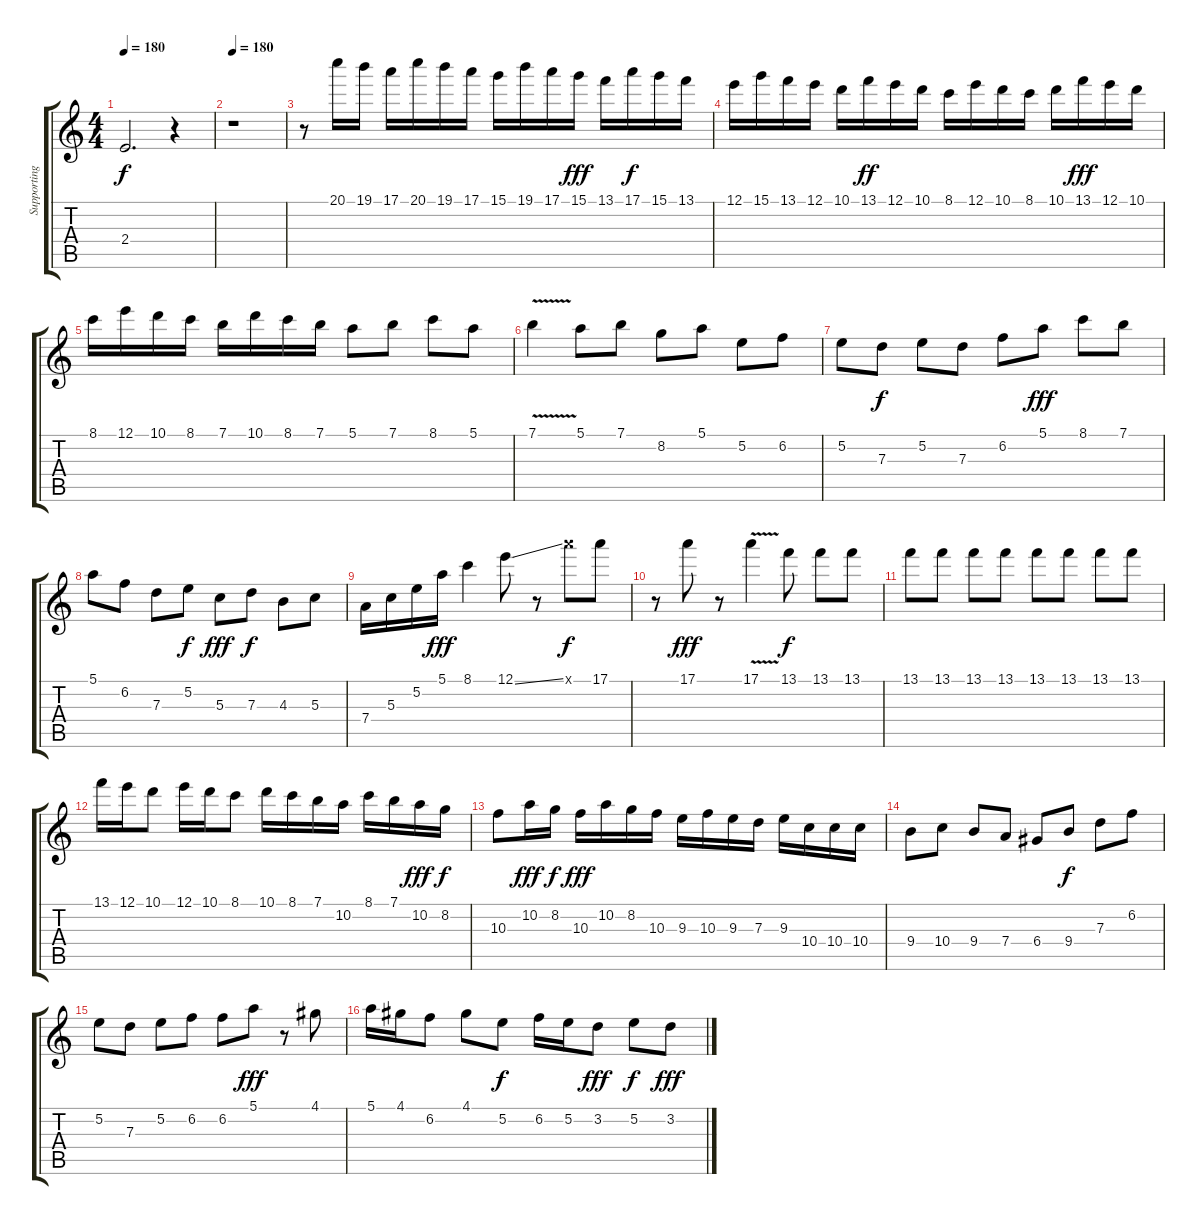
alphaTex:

\track ("Supporting Track" "Supporting") {instrument acousticguitarsteel}
\staff {score tabs}
\tuning (E4 B3 G3 D3 A2 E2) {hide}
\ts (4 4)
\tempo 180
\clef g2
\ks c
2.4{t}.2{d dy f} r.4 |
\tempo 180
r.1 |
r.8 20.1.16 19.1.16 17.1.16 20.1.16 19.1.16 17.1.16 15.1.16 19.1.16 17.1.16 15.1.16{dy fff} 13.1.16 17.1.16{dy f} 15.1.16 13.1.16 |
12.1.16 15.1.16 13.1.16 12.1.16 10.1.16 13.1.16{dy ff} 12.1.16 10.1.16 8.1.16 12.1.16 10.1.16 8.1.16 10.1.16 13.1.16{dy fff} 12.1.16 10.1.16 |
8.1.16 12.1.16 10.1.16 8.1.16 7.1.16 10.1.16 8.1.16 7.1.16 5.1.8 7.1.8 8.1.8 5.1.8 |
7.1{v}.4 5.1.8 7.1.8 8.2.8 5.1.8 5.2.8 6.2.8 |
5.2.8 7.3.8{dy f} 5.2.8 7.3.8 6.2.8 5.1.8{dy fff} 8.1.8 7.1.8 |
5.1.8 6.2.8 7.3.8 5.2.8{dy f} 5.3.8{dy fff} 7.3.8{dy f} 4.3.8 5.3.8 |
7.4.16 5.3.16 5.2.16 5.1.16{dy fff} 8.1.4 12.1{ss}.8 r.8 17.1{x}.8{dy f} 17.1.8 |
r.8 17.1.8{dy fff} r.8 17.1{v}.4 13.1.8{dy f} 13.1.8 13.1.8 |
13.1.8 13.1.8 13.1.8 13.1.8 13.1.8 13.1.8 13.1.8 13.1.8 |
13.1.16 12.1.16 10.1.8 12.1.16 10.1.16 8.1.8 10.1.16 8.1.16 7.1.16 10.2.16 8.1.16 7.1.16 10.2.16{dy fff} 8.2.16{dy f} |
10.3.8 10.2.16{dy fff} 8.2.16{dy f} 10.3.16{dy fff} 10.2.16 8.2.16 10.3.16 9.3.16 10.3.16 9.3.16 7.3.16 9.3.16 10.4.16 10.4.16 10.4.16 |
9.4.8 10.4.8 9.4.8 7.4.8 6.4.8 9.4.8{dy f} 7.3.8 6.2.8 |
5.2.8 7.3.8 5.2.8 6.2.8 6.2.8 5.1.8{dy fff} r.8 4.1.8 |
5.1.16 4.1.16 6.2.8 4.1.8 5.2.8{dy f} 6.2.16 5.2.16 3.2.8{dy fff} 5.2.8{dy f} 3.2.8{dy fff}
